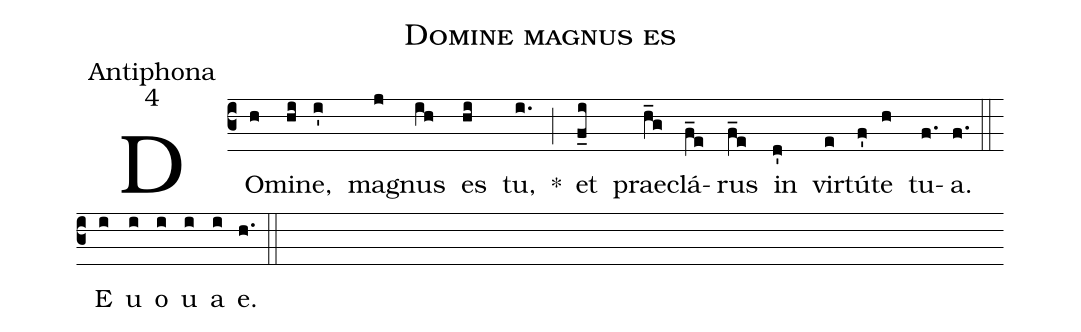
name:Domine magnus es;
office-part:Antiphona;
mode:4;
%%
(c3) DO(h)mi(hi)ne,(i') ma(j)gnus(ih) es(hi) tu,(i.) *(;) et(f_i) prae(h_g)clá(f_e)rus(f_e) in(d') vir(e)tú(f')te(h) tu(f.)a.(f.) (::) <eu>E(i) u(i) o(i) u(i) a(i) e.</eu>(h.) (::)
